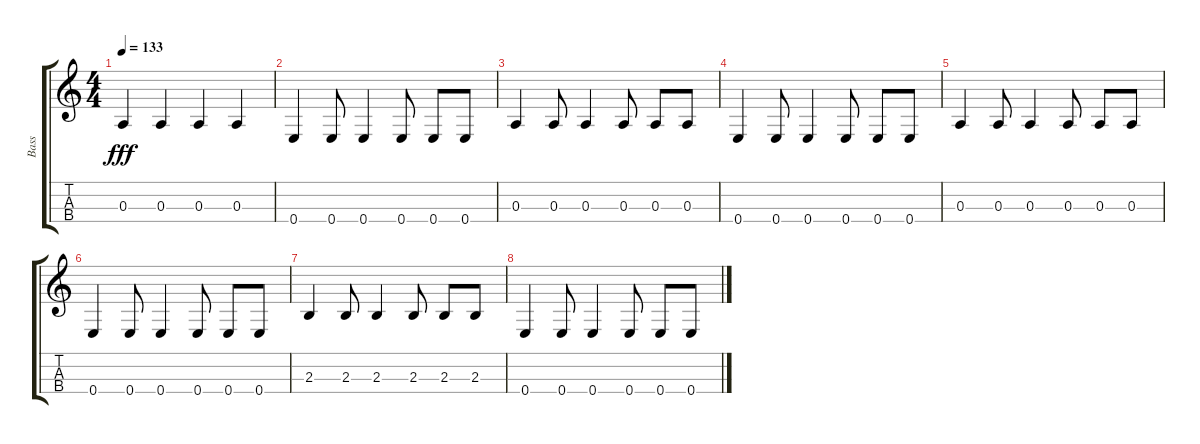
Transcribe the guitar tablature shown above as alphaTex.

\track ("Bass" "Bass") {instrument electricbassfinger}
\staff {score tabs}
\tuning (G3 D3 A2 E2) {hide}
\ts (4 4)
\tempo 133
\clef g2
\ks c
0.3.4{dy fff} 0.3.4 0.3.4 0.3.4 |
0.4.4 0.4.8 0.4.4 0.4.8 0.4.8 0.4.8 |
0.3.4 0.3.8 0.3.4 0.3.8 0.3.8 0.3.8 |
0.4.4 0.4.8 0.4.4 0.4.8 0.4.8 0.4.8 |
0.3.4 0.3.8 0.3.4 0.3.8 0.3.8 0.3.8 |
0.4.4 0.4.8 0.4.4 0.4.8 0.4.8 0.4.8 |
2.3.4 2.3.8 2.3.4 2.3.8 2.3.8 2.3.8 |
0.4.4 0.4.8 0.4.4 0.4.8 0.4.8 0.4.8
